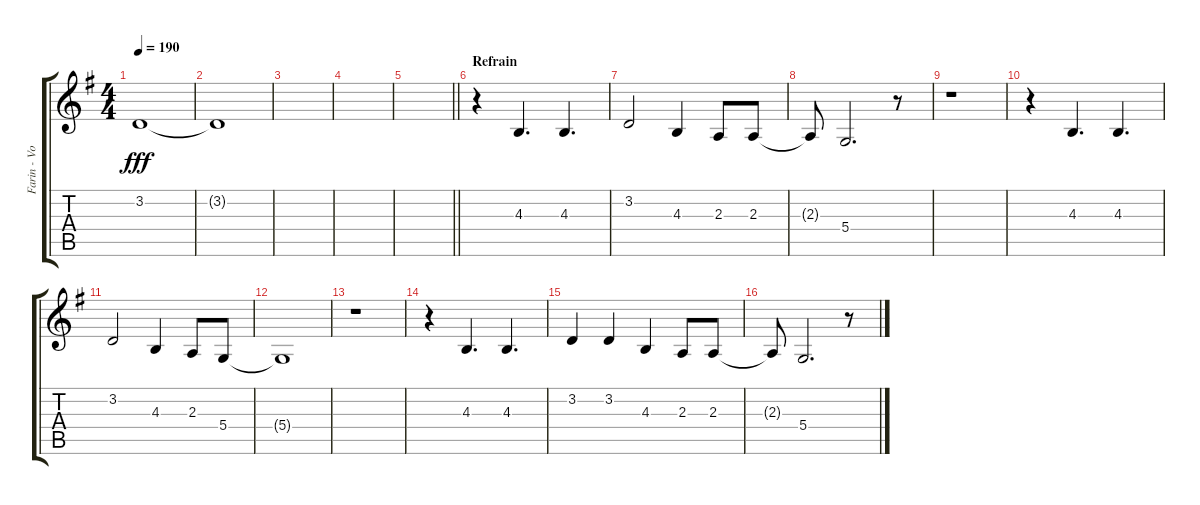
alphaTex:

\track ("Farin - Voice" "Farin - Vo") {instrument oboe}
\staff {score tabs}
\tuning (E4 B3 G3 D3 A2 E2) {hide}
\ts (4 4)
\tempo 190
\clef g2
\ks g
3.2{t}.1{dy fff} |
3.2{t}.1 |
|
|
\barLineRight lightlight
|
\section ("" "Refrain")
r.4 4.3.4{d} 4.3.4{d} |
3.2.2 4.3.4 2.3.8 2.3.8 |
2.3{t}.8 5.4.2{d} r.8 |
r.1 |
r.4 4.3.4{d} 4.3.4{d} |
3.2.2 4.3.4 2.3.8 5.4.8 |
5.4{t}.1 |
r.1 |
r.4 4.3.4{d} 4.3.4{d} |
3.2.4 3.2.4 4.3.4 2.3.8 2.3.8 |
2.3{t}.8 5.4.2{d} r.8
